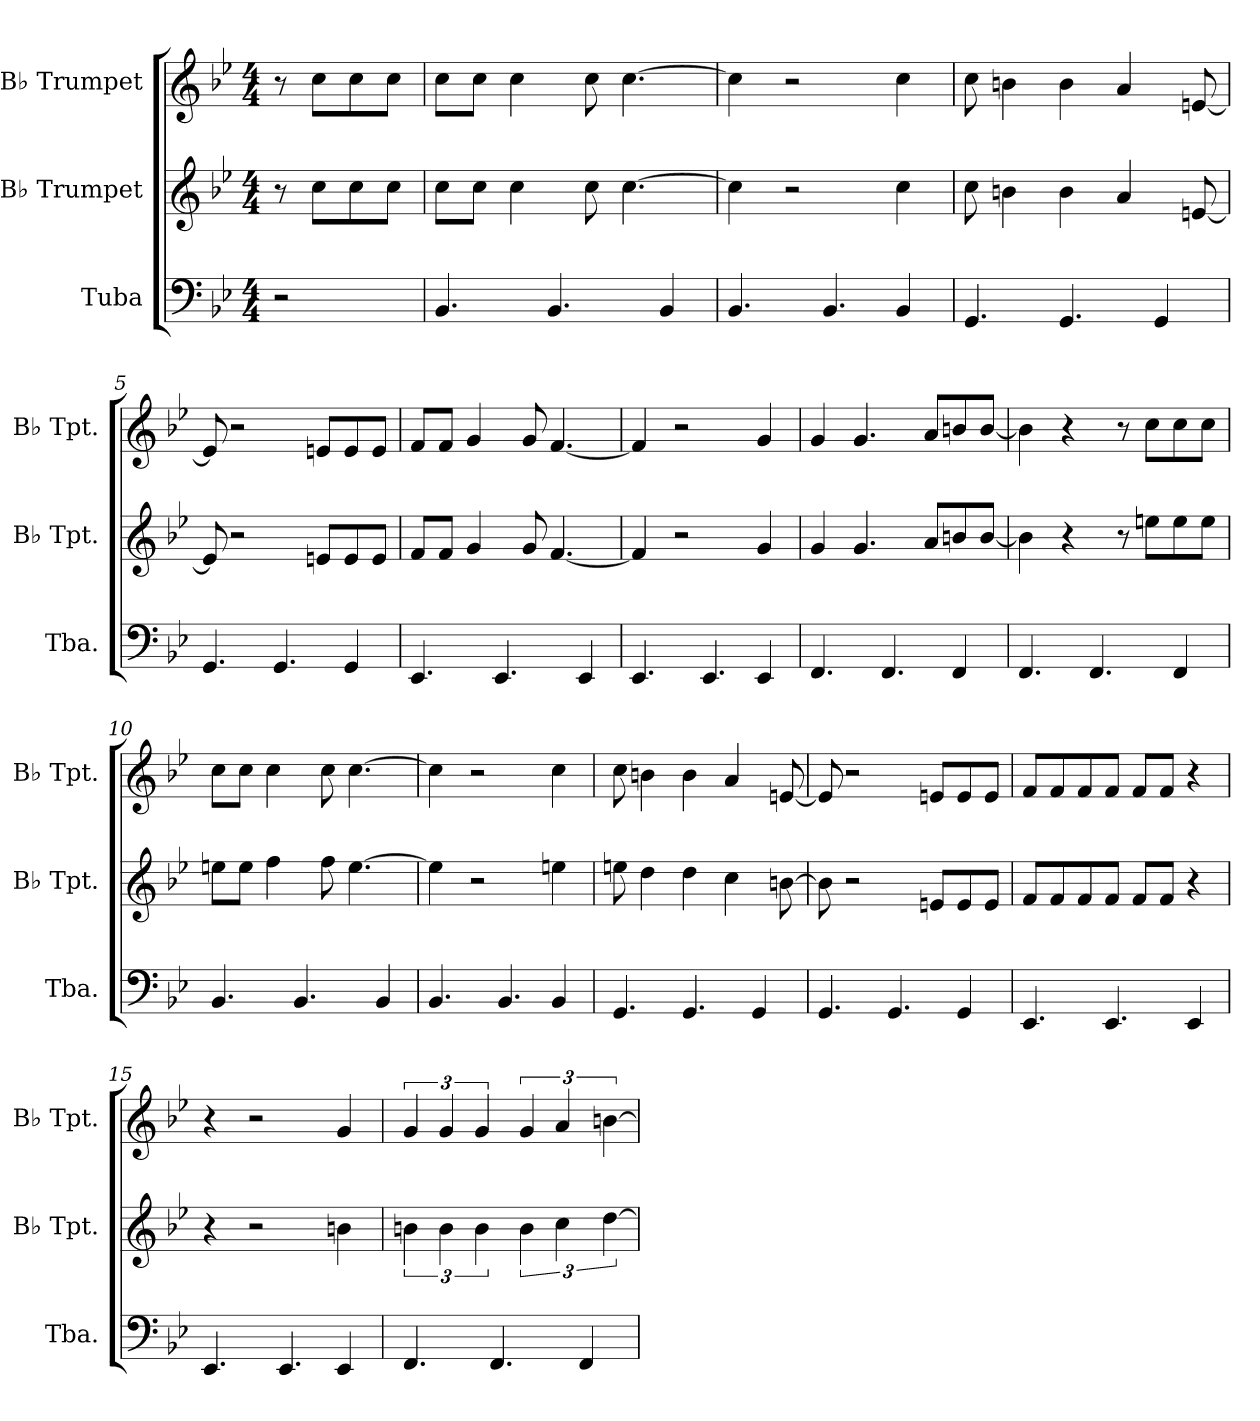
**kern	**kern	**kern
*part3	*part2	*part1
*staff3	*staff2	*staff1
*I"Tuba	*I"B♭ Trumpet	*I"B♭ Trumpet
*I'Tba.	*I'B♭ Tpt.	*I'B♭ Tpt.
*clefF4	*clefG2	*clefG2
*	*ITrd1c2	*ITrd1c2
*k[b-e-]	*k[b-e-a-d-]	*k[b-e-a-d-]
*M4/4	*M4/4	*M4/4
=1	=1	=1
2r	8r	8r
.	8b-\L	8b-\L
.	8b-\	8b-\
.	8b-\J	8b-\J
=2	=2	=2
*	*	*MM124
4.BB-/	8b-\L	8b-\L
.	8b-\J	8b-\J
.	4b-\	4b-\
4.BB-/	.	.
.	8b-\	8b-\
.	[4.b-\	[4.b-\
4BB-/	.	.
=3	=3	=3
4.BB-/	4b-\]	4b-\]
.	2r	2r
4.BB-/	.	.
4BB-/	4b-\	4b-\
=4	=4	=4
4.GG/	8b-\	8b-\
.	4an\	4an\
4.GG/	4a\	4a\
.	4g/	4g/
4GG/	.	.
.	[8dn/	[8dn/
=5	=5	=5
4.GG/	8d/]	8d/]
.	2r	2r
4.GG/	.	.
.	8dn/L	8dn/L
4GG/	8d/	8d/
.	8d/J	8d/J
=6	=6	=6
4.EE-/	8e-/L	8e-/L
.	8e-/J	8e-/J
.	4f/	4f/
4.EE-/	.	.
.	8f/	8f/
.	[4.e-/	[4.e-/
4EE-/	.	.
!!LO:LB:g=z
=7	=7	=7
4.EE-/	4e-/]	4e-/]
.	2r	2r
4.EE-/	.	.
4EE-/	4f/	4f/
=8	=8	=8
4.FF/	4f/	4f/
.	4.f/	4.f/
4.FF/	.	.
.	8g/L	8g/L
4FF/	8an/	8an/
.	[8a/J	[8a/J
=9	=9	=9
4.FF/	4a\]	4a\]
.	4r	4r
4.FF/	.	.
.	8r	8r
.	8ddn\L	8b-\L
4FF/	8dd\	8b-\
.	8dd\J	8b-\J
=10	=10	=10
4.BB-/	8ddn\L	8b-\L
.	8dd\J	8b-\J
.	4ee-\	4b-\
4.BB-/	.	.
.	8ee-\	8b-\
.	[4.dd\	[4.b-\
4BB-/	.	.
=11	=11	=11
4.BB-/	4dd\]	4b-\]
.	2r	2r
4.BB-/	.	.
4BB-/	4ddn\	4b-\
=12	=12	=12
4.GG/	8ddn\	8b-\
.	4cc\	4an\
4.GG/	4cc\	4a\
.	4b-\	4g/
4GG/	.	.
.	[8an\	[8dn/
!!LO:LB:g=z
=13	=13	=13
4.GG/	8a\]	8d/]
.	2r	2r
4.GG/	.	.
.	8dn/L	8dn/L
4GG/	8d/	8d/
.	8d/J	8d/J
=14	=14	=14
4.EE-/	8e-/L	8e-/L
.	8e-/	8e-/
.	8e-/	8e-/
4.EE-/	8e-/J	8e-/J
.	8e-/L	8e-/L
.	8e-/J	8e-/J
4EE-/	4r	4r
=15	=15	=15
4.EE-/	4r	4r
.	2r	2r
4.EE-/	.	.
4EE-/	4an\	4f/
=16	=16	=16
4.FF/	6an\	6f/
.	6a\	6f/
.	6a\	6f/
4.FF/	.	.
.	6a\	6f/
.	6b-\	6g/
4FF/	.	.
.	[6cc\	[6an\
=	=	=
*-	*-	*-
